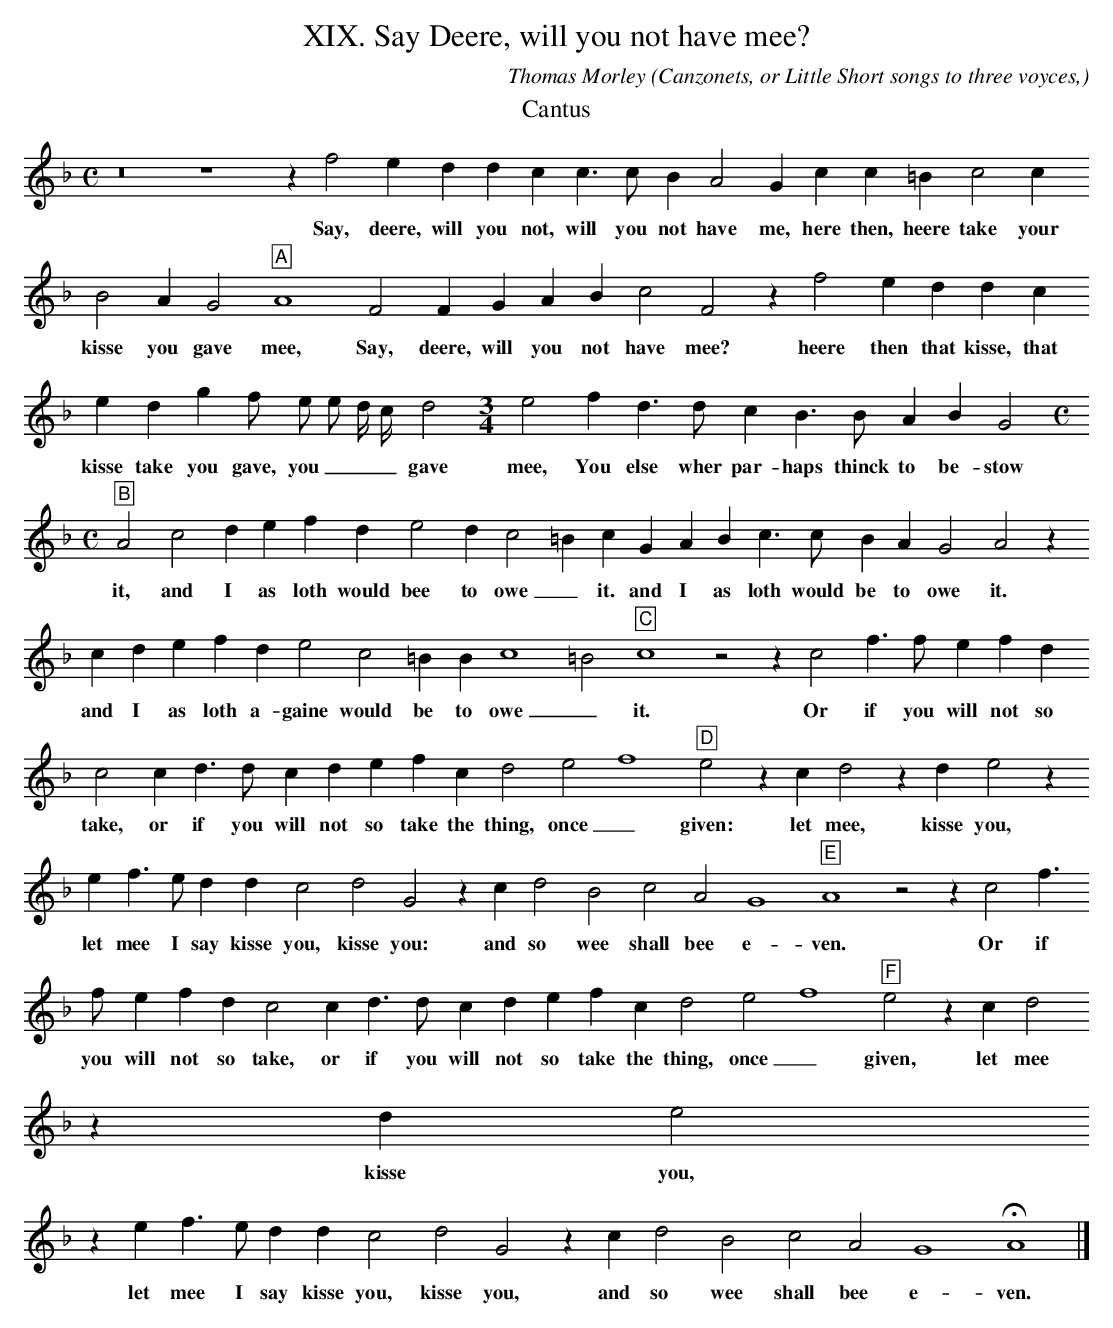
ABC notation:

X:1
T:XIX. Say Deere, will you not have mee?
O: Canzonets, or Little Short songs to three voyces,
C: Thomas Morley
M:C
K:F
T: Cantus
L:1/4
z8 z4 z f2 e d d \
w:Say, deere, will you
c c > c B A2 G c \
w:not, will you not have me, here
c =B c2 c B2 A \
w:then, heere take your kisse you
G2 "A"A4 F2 F G A B c2 F2 z f2 e d d c e \
w:gave mee, Say, deere, will you not have mee? heere then that kisse, that kisse
   d  g f/ e/   e/    d// c// d2 \
w:take you gave, you _ _ _ gave
M:3/4
L:1/4
e2 f d > d c B > B A B \
w:mee, You else wher par- haps thinck to be-
G2 \
w:stow
M:C
L:1/4
"B"A2 c2 d e f d e2 d c2 =B c G A B c > c B A G2 A2 \
w:it, and I as loth would bee to  owe _ it.  and I as loth would be to owe it.
z c d e f d e2 c2 =B B c4 =B2 "C"c4 z2 z c2 f > f e f d \
w:and I as loth a- gaine would be to owe _ it.  Or if you will not so
c2 c d > d c d e f c d2 e2 f4 "D"e2 z c d2 z d \
w:take, or if you will not so take the thing, once _ given: let mee, kisse
e2 z e f > e d d c2 d2 G2 z c d2 B2 c2 A2 G4 "E"A4 \
w:you, let mee I say kisse you, kisse you: and so wee shall bee e- ven.
z2 z c2 f > f e f d c2 c d > d c d e f c d2 e2 f4 \
w:Or if you will not so take, or if you will not so take the thing, once _
"F"e2 z c d2 z d e2
w:given, let mee kisse you,
z e f > e d d c2 d2 G2 z c \
w:let mee I say kisse you, kisse you, and
d2 B2 c2 A2 G4 HA4 |]
w:so wee shall bee e- ven.
